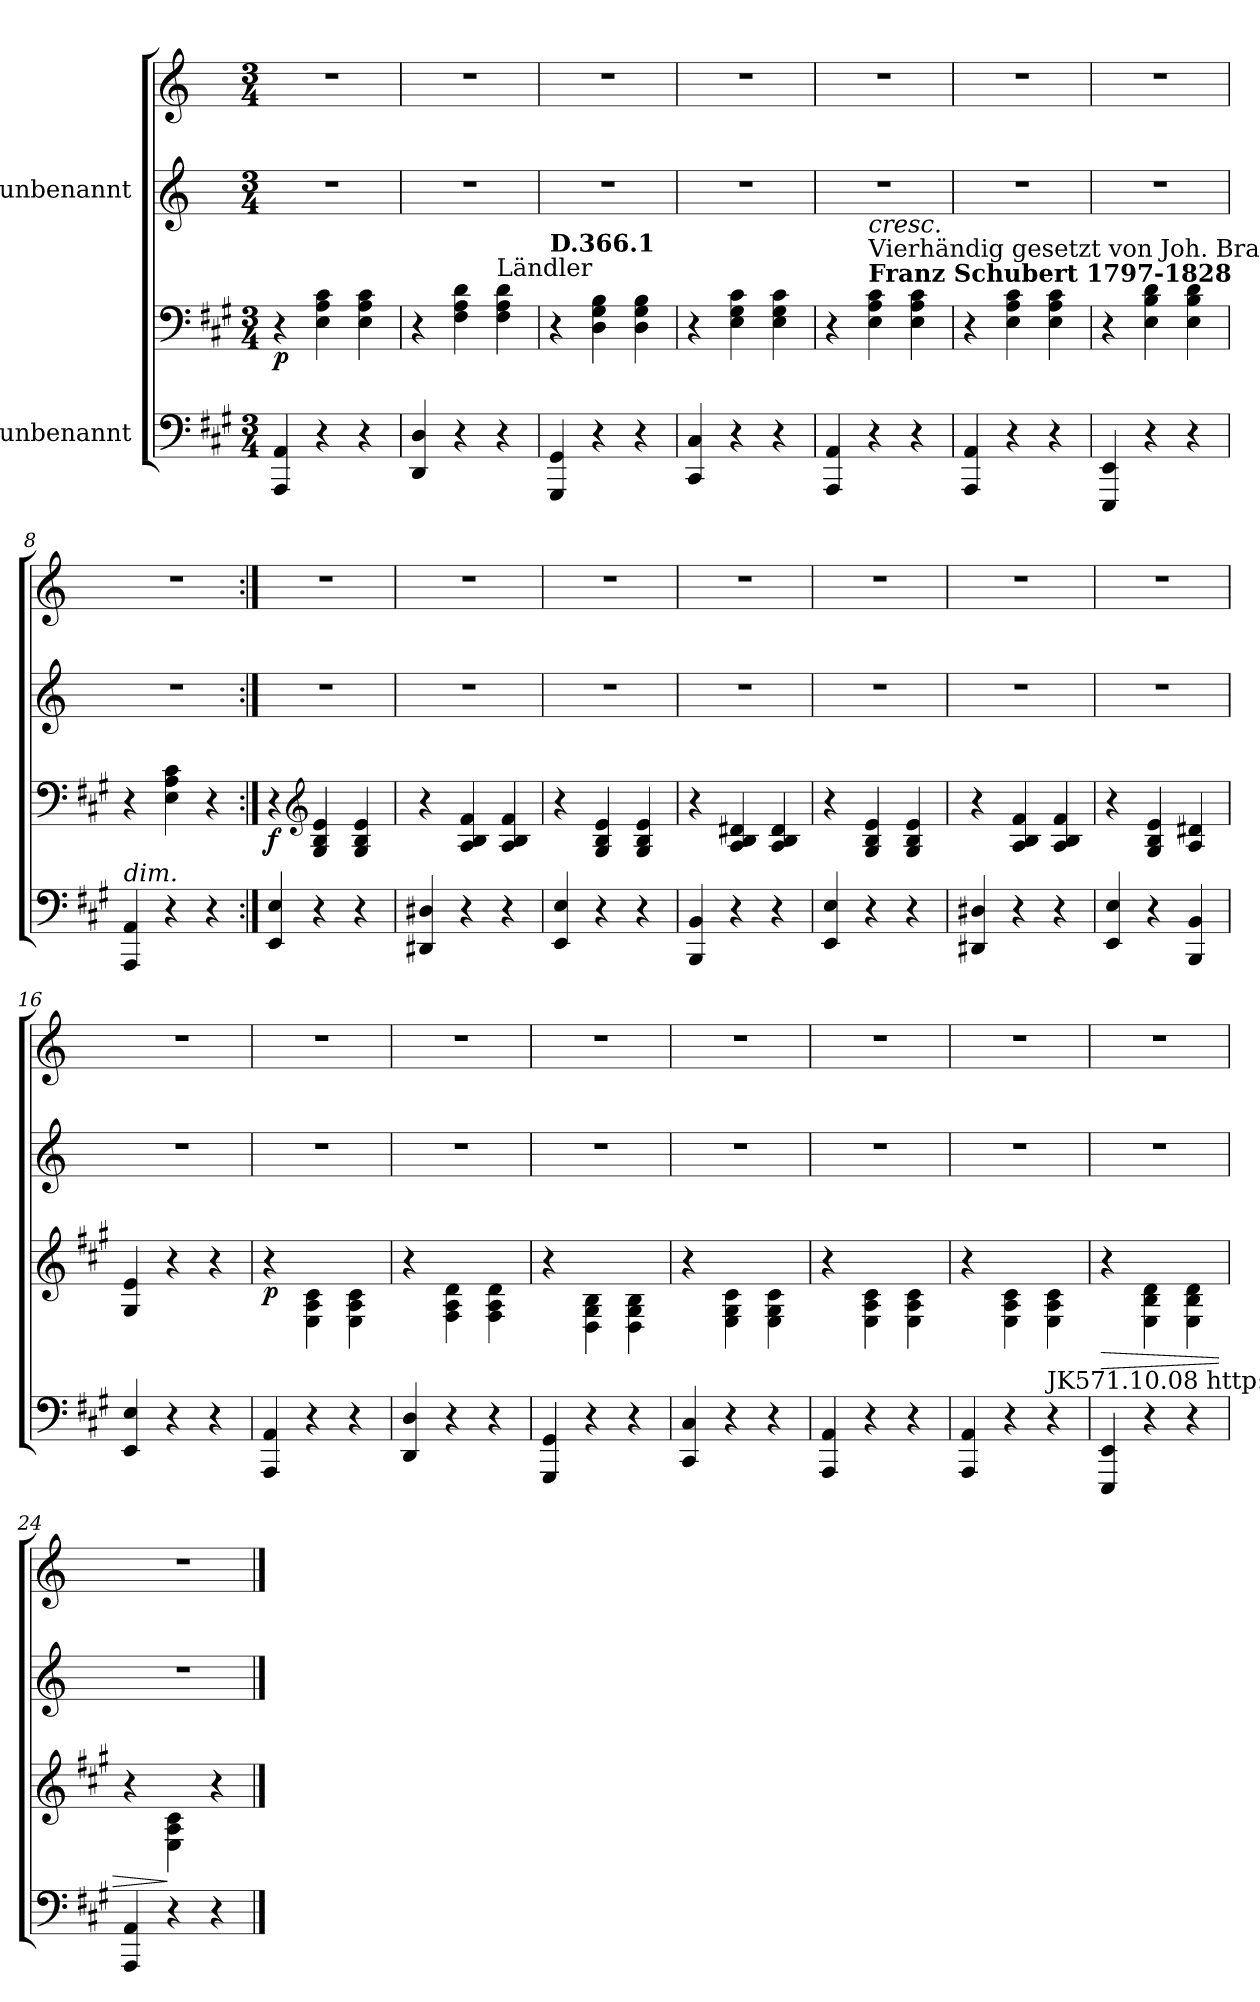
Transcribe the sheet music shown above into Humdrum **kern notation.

**kern	**kern	**dynam	**kern	**kern
*part2	*part2	*part2	*part1	*part1
*staff4	*staff3	*staff3/4	*staff2	*staff1
*I"unbenannt	*	*	*I"unbenannt	*
*clefF4	*clefF4	*	*clefG2	*clefG2
*k[f#c#g#]	*k[f#c#g#]	*	*k[]	*k[]
*M3/4	*M3/4	*	*M3/4	*M3/4
=1	=1	=1	=1	=1
!	!	!LO:DY:b	!	!
4AAA/ 4AA/	4r	p	2.r	2.r
4r	4E\ 4A\ 4c#\	.	.	.
4r	4E\ 4A\ 4c#\	.	.	.
=2	=2	=2	=2	=2
4DD/ 4D/	4r	.	2.r	2.r
4r	4F#\ 4A\ 4d\	.	.	.
!	!LO:TX:a:t=Ländler	!	!	!
4r	4F#\ 4A\ 4d\	.	.	.
=3	=3	=3	=3	=3
!	!LO:TX:a:B:t=D.366.1	!	!	!
4GGG#/ 4GG#/	4r	.	2.r	2.r
4r	4D\ 4G#\ 4B\	.	.	.
4r	4D\ 4G#\ 4B\	.	.	.
=4	=4	=4	=4	=4
4CC#/ 4C#/	4r	.	2.r	2.r
4r	4E\ 4G#\ 4c#\	.	.	.
4r	4E\ 4G#\ 4c#\	.	.	.
=5	=5	=5	=5	=5
4AAA/ 4AA/	4r	.	2.r	2.r
!	!LO:TX:a:B:t=Franz Schubert 1797-1828	!	!	!
!	!LO:TX:a:t=Vierhändig gesetzt von Joh. Brahms	!	!	!
!	!LO:TX:a:i:t=cresc.	!	!	!
4r	4E\ 4A\ 4c#\	.	.	.
4r	4E\ 4A\ 4c#\	.	.	.
!!LO:LB:g=z
=6	=6	=6	=6	=6
4AAA/ 4AA/	4r	.	2.r	2.r
4r	4E\ 4A\ 4c#\	.	.	.
4r	4E\ 4A\ 4c#\	.	.	.
=7	=7	=7	=7	=7
4EEE/ 4EE/	4r	.	2.r	2.r
4r	4E\ 4B\ 4d\	.	.	.
4r	4E\ 4B\ 4d\	.	.	.
=8	=8	=8	=8	=8
!LO:TX:a:i:t=dim.	!	!	!	!
4AAA/ 4AA/	4r	.	2.r	2.r
4r	4E\ 4A\ 4c#\	.	.	.
4r	4r	.	.	.
=9:|!	=9:|!	=9:|!	=9:|!	=9:|!
!	!	!LO:DY:b	!	!
4EE/ 4E/	4r	f	2.r	2.r
*	*clefG2	*	*	*
4r	4G#/ 4B/ 4e/	.	.	.
4r	4G#/ 4B/ 4e/	.	.	.
=10	=10	=10	=10	=10
4DD#X/ 4D#X/	4r	.	2.r	2.r
4r	4A/ 4B/ 4f#/	.	.	.
4r	4A/ 4B/ 4f#/	.	.	.
!!LO:LB:g=z
=11	=11	=11	=11	=11
4EE/ 4E/	4r	.	2.r	2.r
4r	4G#/ 4B/ 4e/	.	.	.
4r	4G#/ 4B/ 4e/	.	.	.
=12	=12	=12	=12	=12
4BBB/ 4BB/	4r	.	2.r	2.r
4r	4A/ 4B/ 4d#X/	.	.	.
4r	4A/ 4B/ 4d#/	.	.	.
=13	=13	=13	=13	=13
4EE/ 4E/	4r	.	2.r	2.r
4r	4G#/ 4B/ 4e/	.	.	.
4r	4G#/ 4B/ 4e/	.	.	.
=14	=14	=14	=14	=14
4DD#X/ 4D#X/	4r	.	2.r	2.r
4r	4A/ 4B/ 4f#/	.	.	.
4r	4A/ 4B/ 4f#/	.	.	.
=15	=15	=15	=15	=15
4EE/ 4E/	4r	.	2.r	2.r
4r	4G#/ 4B/ 4e/	.	.	.
4BBB/ 4BB/	4A/ 4d#X/	.	.	.
!!LO:PB:g=z
=16	=16	=16	=16	=16
4EE/ 4E/	4G#/ 4e/	.	2.r	2.r
4r	4r	.	.	.
4r	4r	.	.	.
=17	=17	=17	=17	=17
!	!	!LO:DY:b	!	!
4AAA/ 4AA/	4r	p	2.r	2.r
4r	4E\ 4A\ 4c#\	.	.	.
4r	4E\ 4A\ 4c#\	.	.	.
=18	=18	=18	=18	=18
4DD/ 4D/	4r	.	2.r	2.r
4r	4F#\ 4A\ 4d\	.	.	.
4r	4F#\ 4A\ 4d\	.	.	.
=19	=19	=19	=19	=19
4GGG#/ 4GG#/	4r	.	2.r	2.r
4r	4D\ 4G#\ 4B\	.	.	.
4r	4D\ 4G#\ 4B\	.	.	.
=20	=20	=20	=20	=20
4CC#/ 4C#/	4r	.	2.r	2.r
4r	4E\ 4G#\ 4c#\	.	.	.
4r	4E\ 4G#\ 4c#\	.	.	.
!!LO:LB:g=z
=21	=21	=21	=21	=21
4AAA/ 4AA/	4r	.	2.r	2.r
4r	4E\ 4A\ 4c#\	.	.	.
4r	4E\ 4A\ 4c#\	.	.	.
=22	=22	=22	=22	=22
4AAA/ 4AA/	4r	.	2.r	2.r
4r	4E\ 4A\ 4c#\	.	.	.
!LO:TX:a:t=JK571.10.08 http&colon;//icking-music-archive.org	!	!	!	!
4r	4E\ 4A\ 4c#\	.	.	.
=23	=23	=23	=23	=23
!	!	!LO:HP:b	!	!
4EEE/ 4EE/	4r	>	2.r	2.r
4r	4E\ 4B\ 4d\	.	.	.
4r	4E\ 4B\ 4d\	.	.	.
=24	=24	=24	=24	=24
4AAA/ 4AA/	4r	.	2.r	2.r
4r	4E\ 4A\ 4c#\	]	.	.
4r	4r	.	.	.
==	==	==	==	==
*-	*-	*-	*-	*-
